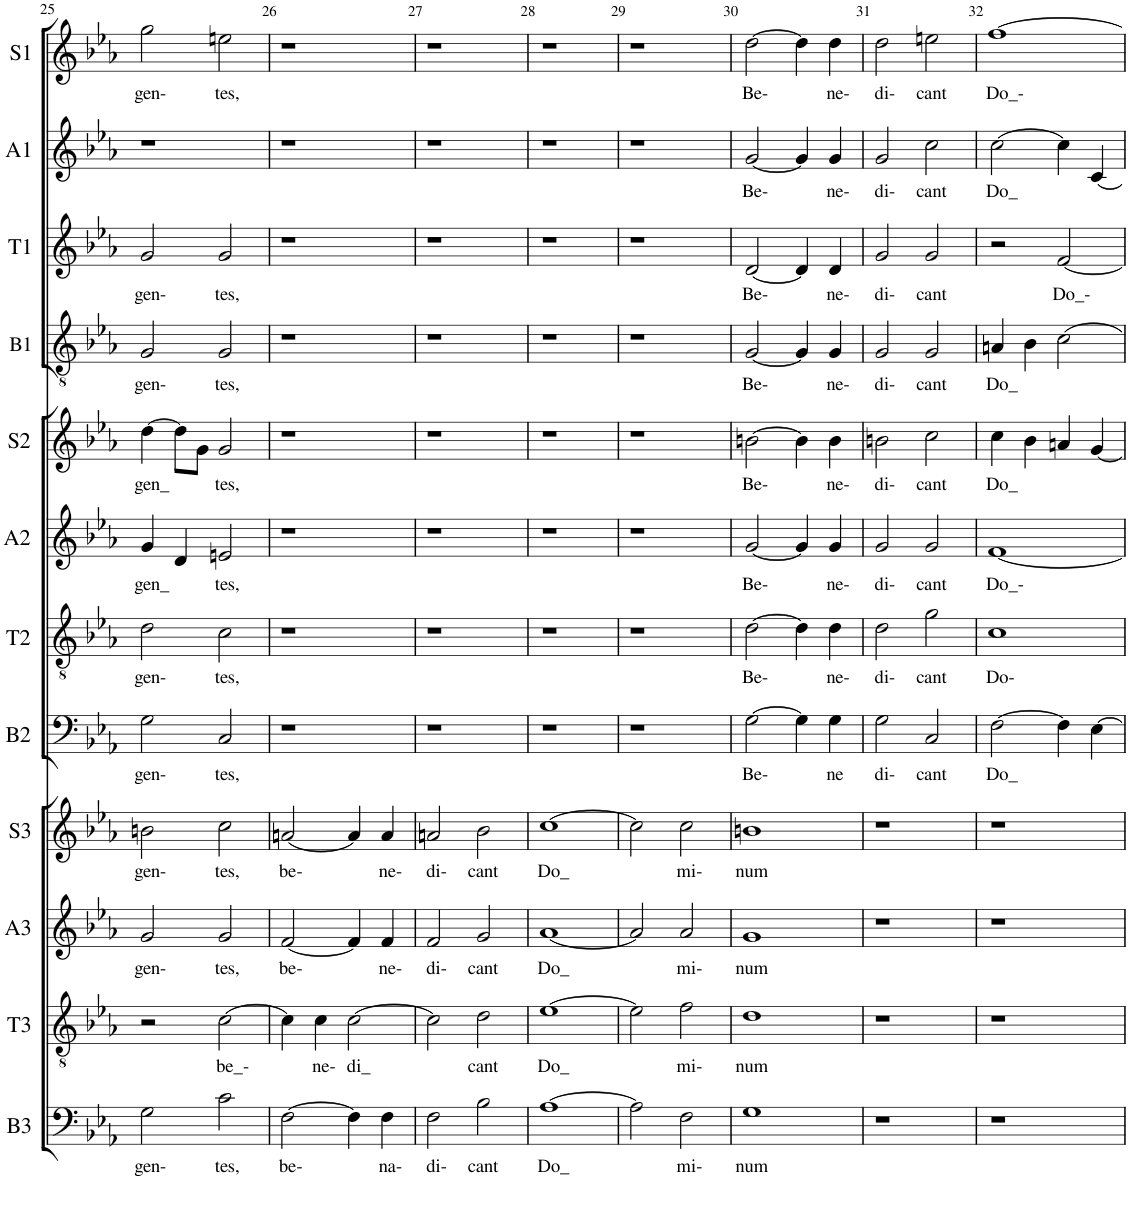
**kern	**text	**kern	**text	**kern	**text	**kern	**text	**kern	**text	**kern	**text	**kern	**text	**kern	**text	**kern	**text	**kern	**text	**kern	**text	**kern	**text
*part12	*part12	*part11	*part11	*part10	*part10	*part9	*part9	*part8	*part8	*part7	*part7	*part6	*part6	*part5	*part5	*part4	*part4	*part3	*part3	*part2	*part2	*part1	*part1
*staff12	*staff12	*staff11	*staff11	*staff10	*staff10	*staff9	*staff9	*staff8	*staff8	*staff7	*staff7	*staff6	*staff6	*staff5	*staff5	*staff4	*staff4	*staff3	*staff3	*staff2	*staff2	*staff1	*staff1
*I"B3	*	*I"T3	*	*I"A3	*	*I"S3	*	*I"B2	*	*I"T2	*	*I"A2	*	*I"S2	*	*I"B1	*	*I"T1	*	*I"A1	*	*I"S1	*
*I'B3	*	*I'T3	*	*I'A3	*	*I'S3	*	*I'B2	*	*I'T2	*	*I'A2	*	*I'S2	*	*I'B1	*	*I'T1	*	*I'A1	*	*I'S1	*
!!LO:PB:g=z
*clefF4	*	*clefGv2	*	*clefG2	*	*clefG2	*	*clefF4	*	*clefGv2	*	*clefG2	*	*clefG2	*	*clefGv2	*	*clefG2	*	*clefG2	*	*clefG2	*
*Trd7c12	*	*	*	*	*	*	*	*Trd7c12	*	*	*	*	*	*	*	*Trd7c12	*	*	*	*	*	*	*
*k[b-e-a-]	*	*k[b-e-a-]	*	*k[b-e-a-]	*	*k[b-e-a-]	*	*k[b-e-a-]	*	*k[b-e-a-]	*	*k[b-e-a-]	*	*k[b-e-a-]	*	*k[b-e-a-]	*	*k[b-e-a-]	*	*k[b-e-a-]	*	*k[b-e-a-]	*
*M2/2	*	*M2/2	*	*M2/2	*	*M2/2	*	*M2/2	*	*M2/2	*	*M2/2	*	*M2/2	*	*M2/2	*	*M2/2	*	*M2/2	*	*M2/2	*
=25	=25	=25	=25	=25	=25	=25	=25	=25	=25	=25	=25	=25	=25	=25	=25	=25	=25	=25	=25	=25	=25	=25	=25
!	!LO:LY:b	!	!	!	!LO:LY:b	!	!LO:LY:b	!	!LO:LY:b	!	!LO:LY:b	!	!LO:LY:b	!	!LO:LY:b	!	!LO:LY:b	!	!LO:LY:b	!	!	!	!LO:LY:b
2G\	gen-	2r	.	2g/	gen-	2bn\	gen-	2G\	gen-	2d\	gen-	4g/	gen_	[4dd\	gen_	2G/	gen-	2g/	gen-	1r	.	2gg\	gen-
.	.	.	.	.	.	.	.	.	.	.	.	4d/	.	8dd\L]	.	.	.	.	.	.	.	.	.
.	.	.	.	.	.	.	.	.	.	.	.	.	.	8g\J	.	.	.	.	.	.	.	.	.
!	!LO:LY:b	!	!LO:LY:b	!	!LO:LY:b	!	!LO:LY:b	!	!LO:LY:b	!	!LO:LY:b	!	!LO:LY:b	!	!LO:LY:b	!	!LO:LY:b	!	!LO:LY:b	!	!	!	!LO:LY:b
2c\	tes,	[2c\	be_-	2g/	tes,	2cc\	tes,	2C/	tes,	2c\	tes,	2en/	tes,	2g/	tes,	2G/	tes,	2g/	tes,	.	.	2een\	tes,
=26	=26	=26	=26	=26	=26	=26	=26	=26	=26	=26	=26	=26	=26	=26	=26	=26	=26	=26	=26	=26	=26	=26	=26
!	!LO:LY:b	!	!	!	!LO:LY:b	!	!LO:LY:b	!	!	!	!	!	!	!	!	!	!	!	!	!	!	!	!
[2F\	be-	4c\]	.	[2f/	be-	[2an/	be-	1r	.	1r	.	1r	.	1r	.	1r	.	1r	.	1r	.	1r	.
!	!	!	!LO:LY:b	!	!	!	!	!	!	!	!	!	!	!	!	!	!	!	!	!	!	!	!
.	.	4c\	ne-	.	.	.	.	.	.	.	.	.	.	.	.	.	.	.	.	.	.	.	.
!	!	!	!LO:LY:b	!	!	!	!	!	!	!	!	!	!	!	!	!	!	!	!	!	!	!	!
4F\]	.	[2c\	di_	4f/]	.	4a/]	.	.	.	.	.	.	.	.	.	.	.	.	.	.	.	.	.
!	!LO:LY:b	!	!	!	!LO:LY:b	!	!LO:LY:b	!	!	!	!	!	!	!	!	!	!	!	!	!	!	!	!
4F\	na-	.	.	4f/	ne-	4a/	ne-	.	.	.	.	.	.	.	.	.	.	.	.	.	.	.	.
=27	=27	=27	=27	=27	=27	=27	=27	=27	=27	=27	=27	=27	=27	=27	=27	=27	=27	=27	=27	=27	=27	=27	=27
!	!LO:LY:b	!	!	!	!LO:LY:b	!	!LO:LY:b	!	!	!	!	!	!	!	!	!	!	!	!	!	!	!	!
2F\	di-	2c\]	.	2f/	di-	2an/	di-	1r	.	1r	.	1r	.	1r	.	1r	.	1r	.	1r	.	1r	.
!	!LO:LY:b	!	!LO:LY:b	!	!LO:LY:b	!	!LO:LY:b	!	!	!	!	!	!	!	!	!	!	!	!	!	!	!	!
2B-\	cant	2d\	cant	2g/	cant	2b-\	cant	.	.	.	.	.	.	.	.	.	.	.	.	.	.	.	.
=28	=28	=28	=28	=28	=28	=28	=28	=28	=28	=28	=28	=28	=28	=28	=28	=28	=28	=28	=28	=28	=28	=28	=28
!	!LO:LY:b	!	!LO:LY:b	!	!LO:LY:b	!	!LO:LY:b	!	!	!	!	!	!	!	!	!	!	!	!	!	!	!	!
[1A-	Do_	[1e-	Do_	[1a-	Do_	[1cc	Do_	1r	.	1r	.	1r	.	1r	.	1r	.	1r	.	1r	.	1r	.
=29	=29	=29	=29	=29	=29	=29	=29	=29	=29	=29	=29	=29	=29	=29	=29	=29	=29	=29	=29	=29	=29	=29	=29
2A-\]	.	2e-\]	.	2a-/]	.	2cc\]	.	1r	.	1r	.	1r	.	1r	.	1r	.	1r	.	1r	.	1r	.
!	!LO:LY:b	!	!LO:LY:b	!	!LO:LY:b	!	!LO:LY:b	!	!	!	!	!	!	!	!	!	!	!	!	!	!	!	!
2F\	mi-	2f\	mi-	2a-/	mi-	2cc\	mi-	.	.	.	.	.	.	.	.	.	.	.	.	.	.	.	.
=30	=30	=30	=30	=30	=30	=30	=30	=30	=30	=30	=30	=30	=30	=30	=30	=30	=30	=30	=30	=30	=30	=30	=30
!	!LO:LY:b	!	!LO:LY:b	!	!LO:LY:b	!	!LO:LY:b	!	!LO:LY:b	!	!LO:LY:b	!	!LO:LY:b	!	!LO:LY:b	!	!LO:LY:b	!	!LO:LY:b	!	!LO:LY:b	!	!LO:LY:b
1G	num	1d	num	1g	num	1bn	num	[2G\	Be-	[2d\	Be-	[2g/	Be-	[2bn\	Be-	[2G/	Be-	[2d/	Be-	[2g/	Be-	[2dd\	Be-
.	.	.	.	.	.	.	.	4G\]	.	4d\]	.	4g/]	.	4b\]	.	4G/]	.	4d/]	.	4g/]	.	4dd\]	.
!	!	!	!	!	!	!	!	!	!LO:LY:b	!	!LO:LY:b	!	!LO:LY:b	!	!LO:LY:b	!	!LO:LY:b	!	!LO:LY:b	!	!LO:LY:b	!	!LO:LY:b
.	.	.	.	.	.	.	.	4G\	ne	4d\	ne-	4g/	ne-	4b\	ne-	4G/	ne-	4d/	ne-	4g/	ne-	4dd\	ne-
=31	=31	=31	=31	=31	=31	=31	=31	=31	=31	=31	=31	=31	=31	=31	=31	=31	=31	=31	=31	=31	=31	=31	=31
!	!	!	!	!	!	!	!	!	!LO:LY:b	!	!LO:LY:b	!	!LO:LY:b	!	!LO:LY:b	!	!LO:LY:b	!	!LO:LY:b	!	!LO:LY:b	!	!LO:LY:b
1r	.	1r	.	1r	.	1r	.	2G\	di-	2d\	di-	2g/	di-	2bn\	di-	2G/	di-	2g/	di-	2g/	di-	2dd\	di-
!	!	!	!	!	!	!	!	!	!LO:LY:b	!	!LO:LY:b	!	!LO:LY:b	!	!LO:LY:b	!	!LO:LY:b	!	!LO:LY:b	!	!LO:LY:b	!	!LO:LY:b
.	.	.	.	.	.	.	.	2C/	cant	2g\	cant	2g/	cant	2cc\	cant	2G/	cant	2g/	cant	2cc\	cant	2een\	cant
=32	=32	=32	=32	=32	=32	=32	=32	=32	=32	=32	=32	=32	=32	=32	=32	=32	=32	=32	=32	=32	=32	=32	=32
!	!	!	!	!	!	!	!	!	!LO:LY:b	!	!LO:LY:b	!	!LO:LY:b	!	!LO:LY:b	!	!LO:LY:b	!	!	!	!LO:LY:b	!	!LO:LY:b
1r	.	1r	.	1r	.	1r	.	[2F\	Do_	1c	Do-	[1f	Do_-	4cc\	Do_	4An/	Do_	2r	.	[2cc\	Do_	[1ff	Do_-
.	.	.	.	.	.	.	.	.	.	.	.	.	.	4b-\	.	4B-\	.	.	.	.	.	.	.
!	!	!	!	!	!	!	!	!	!	!	!	!	!	!	!	!	!	!	!LO:LY:b	!	!	!	!
.	.	.	.	.	.	.	.	4F\]	.	.	.	.	.	4an/	.	[2c\	.	[2f/	Do_-	4cc\]	.	.	.
.	.	.	.	.	.	.	.	[4E-\	.	.	.	.	.	[4g/	.	.	.	.	.	[4c/	.	.	.
=	=	=	=	=	=	=	=	=	=	=	=	=	=	=	=	=	=	=	=	=	=	=	=
*-	*-	*-	*-	*-	*-	*-	*-	*-	*-	*-	*-	*-	*-	*-	*-	*-	*-	*-	*-	*-	*-	*-	*-
